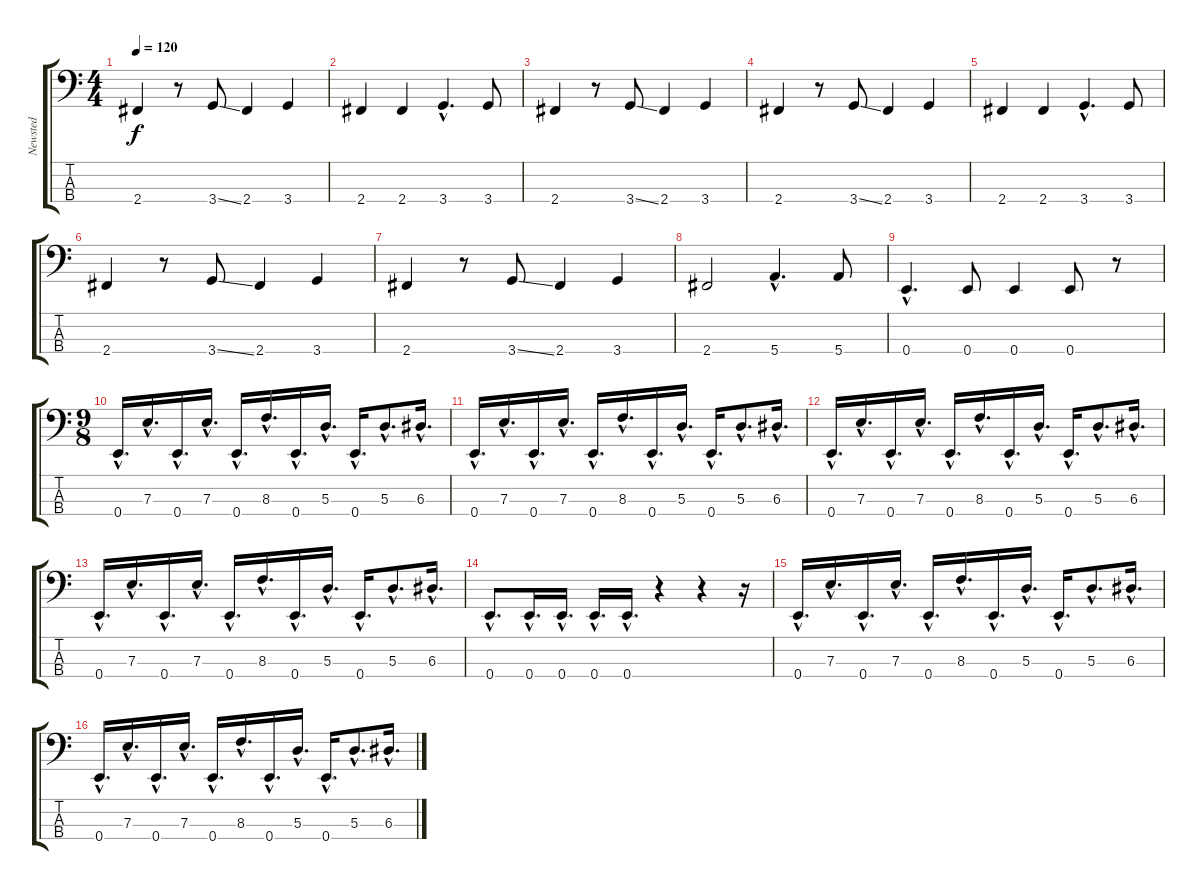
\track ("Newsted" "Newsted") {instrument electricbassfinger}
\staff {score tabs}
\tuning (G2 D2 A1 E1) {hide}
\ts (4 4)
\tempo 120
\clef f4
\ks c
2.4.4{dy f} r.8 3.4{ss}.8 2.4.4 3.4.4 |
2.4.4 2.4.4 3.4{hac}.4{d} 3.4.8 |
2.4.4 r.8 3.4{ss}.8 2.4.4 3.4.4 |
2.4.4 r.8 3.4{ss}.8 2.4.4 3.4.4 |
2.4.4 2.4.4 3.4{hac}.4{d} 3.4.8 |
2.4.4 r.8 3.4{ss}.8 2.4.4 3.4.4 |
2.4.4 r.8 3.4{ss}.8 2.4.4 3.4.4 |
2.4.2 5.4{hac}.4{d} 5.4.8 |
0.4{hac}.4{d} 0.4.8 0.4.4 0.4.8 r.8 |
\ts (9 8)
0.4{hac}.16{d} 7.3{hac}.16{d} 0.4{hac}.16{d} 7.3{hac}.16{d} 0.4{hac}.16{d} 8.3{hac}.16{d} 0.4{hac}.16{d} 5.3{hac}.16{d} 0.4{hac}.16{d} 5.3{hac}.8{d} 6.3{hac}.16{d} |
0.4{hac}.16{d} 7.3{hac}.16{d} 0.4{hac}.16{d} 7.3{hac}.16{d} 0.4{hac}.16{d} 8.3{hac}.16{d} 0.4{hac}.16{d} 5.3{hac}.16{d} 0.4{hac}.16{d} 5.3{hac}.8{d} 6.3{hac}.16{d} |
0.4{hac}.16{d} 7.3{hac}.16{d} 0.4{hac}.16{d} 7.3{hac}.16{d} 0.4{hac}.16{d} 8.3{hac}.16{d} 0.4{hac}.16{d} 5.3{hac}.16{d} 0.4{hac}.16{d} 5.3{hac}.8{d} 6.3{hac}.16{d} |
0.4{hac}.16{d} 7.3{hac}.16{d} 0.4{hac}.16{d} 7.3{hac}.16{d} 0.4{hac}.16{d} 8.3{hac}.16{d} 0.4{hac}.16{d} 5.3{hac}.16{d} 0.4{hac}.16{d} 5.3{hac}.8{d} 6.3{hac}.16{d} |
0.4{hac}.8{d} 0.4{hac}.16{d} 0.4{hac}.16{d} 0.4{hac}.16{d} 0.4{hac}.16{d} r.4 r.4 r.16 |
0.4{hac}.16{d} 7.3{hac}.16{d} 0.4{hac}.16{d} 7.3{hac}.16{d} 0.4{hac}.16{d} 8.3{hac}.16{d} 0.4{hac}.16{d} 5.3{hac}.16{d} 0.4{hac}.16{d} 5.3{hac}.8{d} 6.3{hac}.16{d} |
0.4{hac}.16{d} 7.3{hac}.16{d} 0.4{hac}.16{d} 7.3{hac}.16{d} 0.4{hac}.16{d} 8.3{hac}.16{d} 0.4{hac}.16{d} 5.3{hac}.16{d} 0.4{hac}.16{d} 5.3{hac}.8{d} 6.3{hac}.16{d}
